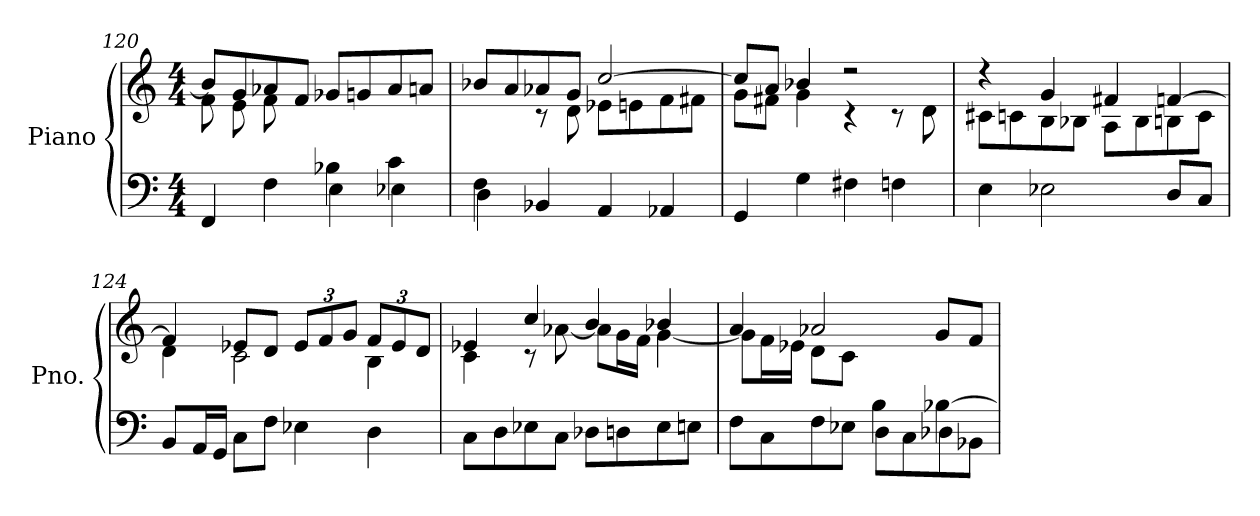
**kern	**kern
*part1	*part1
*staff2	*staff1
*I"Piano	*
*I'Pno.	*
*clefF4	*clefG2
*k[]	*k[]
*M4/4	*M4/4
=120	=120
*^	*^
4.ryy	4FF/	8b-/L]	8f\L
.	.	8g/	8e\
.	4F\	8a-X/	8f\
8A-X/J	.	8f/J	2ryy
4B-X\	4E\	8g-X/L	.
.	.	8gn/	.
4c\	4E-X\	8a-/	.
.	.	8an/J	8ryy
=121	=121	=121	=121
4F\	4D\	8b-X/L	4ryy
.	.	8a/	.
2.ryy	4BB-X/	8a-X/	8r
.	.	8g/J	8d\
.	4AA/	[2cc/	8e-X\L
.	.	.	8en\
.	4AA-X/	.	8f\
.	.	.	8f#X\J
*v	*v	*	*
=122	=122	=122
4GG/	8cc/L]	8g\L
.	8a/J	8f#X\J
4G\	4b-X/	4g\
4F#X\	2r	4r
4Fn\	.	8r
.	.	8d\
=123	=123	=123
4E\	4r	8c#X\L
.	.	8cn\
2E-X\	4g/	8B\
.	.	8B-X\J
.	4f#X/	8A\L
.	.	8B-\
8D/L	[4fn/	8Bn\
8C/J	.	8c\J
=124	=124	=124
8BB/L	4f/]	4d\
16AA/L	.	.
16GG/JJ	.	.
8C\L	8e-X/L	2c\
8F\J	8d/J	.
*	*Xbrackettup	*
4E-X\	12e-/L	.
.	12f/	.
.	12g/J	.
4D\	12f/L	4B\
.	12e-/	.
.	12d/J	.
=125	=125	=125
8C\L	4e-X/	4c\
8D\	.	.
8E-X\	4cc/	8r
8C\J	.	[8a-X\
8D-X\L	4b/	8a-\L]
8Dn\	.	16g\L
.	.	16f\JJ
8E-\	4b-X/	[4g\
8En\J	.	.
=126	=126	=126
*^	*	*
2ryy	8F\L	4a/	8g\L]
.	8C\	.	16f\L
.	.	.	16e-X\JJ
.	8F\	2a-X/	8d\L
.	8E-X\J	.	8c\J
4B\	8D\L	.	2ryy
.	8C\	.	.
[4B-X\	8D-X\	8g/L	.
.	8BB-X\J	8f/J	.
*v	*v	*	*
*	*v	*v
=	=
*-	*-
